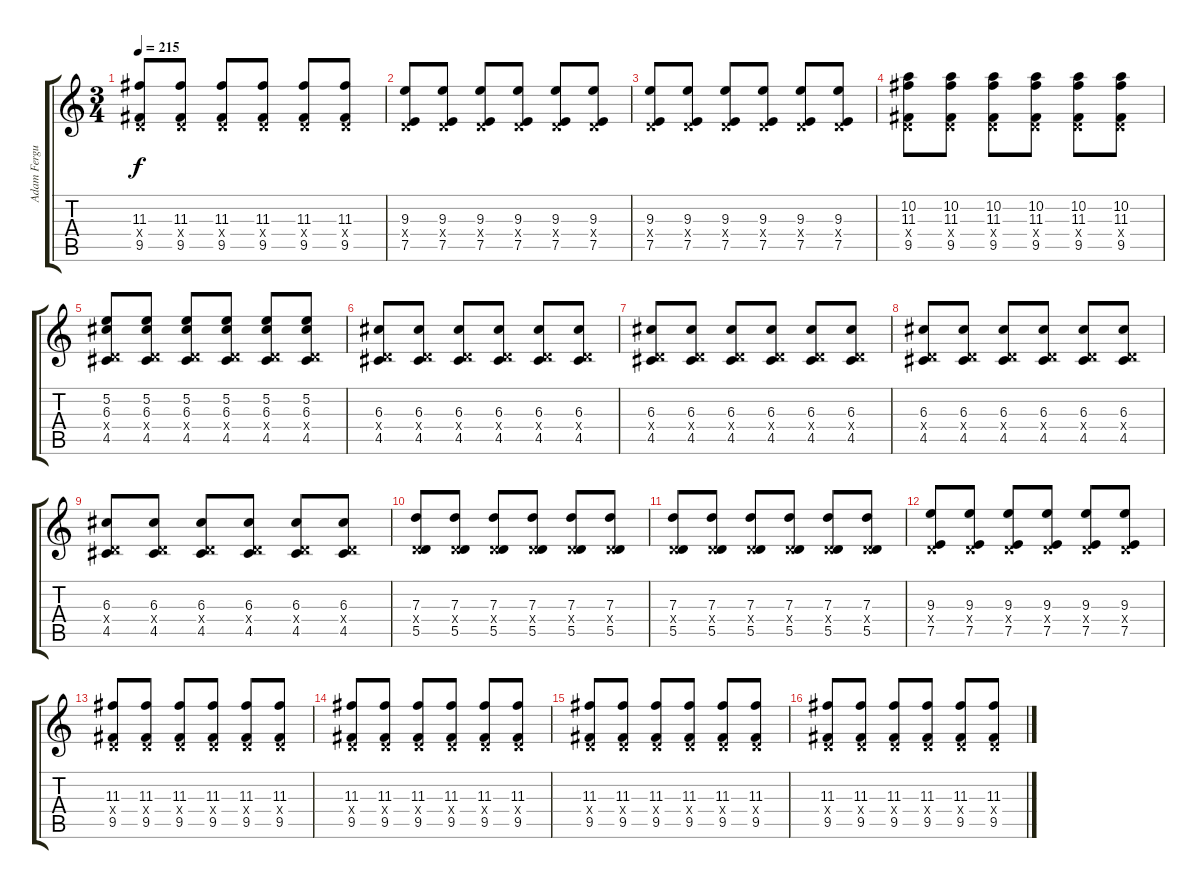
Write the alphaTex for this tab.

\track ("Adam Ferguson - Guitar" "Adam Fergu") {instrument distortionguitar}
\staff {score tabs}
\tuning (E4 B3 G3 D3 A2 D2) {hide}
\ts (3 4)
\tempo 215
\clef g2
\ks c
(11.3 0.4{x} 9.5).8{dy f} (11.3 0.4{x} 9.5).8 (11.3 0.4{x} 9.5).8 (11.3 0.4{x} 9.5).8 (11.3 0.4{x} 9.5).8 (11.3 0.4{x} 9.5).8 |
(9.3 0.4{x} 7.5).8 (9.3 0.4{x} 7.5).8 (9.3 0.4{x} 7.5).8 (9.3 0.4{x} 7.5).8 (9.3 0.4{x} 7.5).8 (9.3 0.4{x} 7.5).8 |
(9.3 0.4{x} 7.5).8 (9.3 0.4{x} 7.5).8 (9.3 0.4{x} 7.5).8 (9.3 0.4{x} 7.5).8 (9.3 0.4{x} 7.5).8 (9.3 0.4{x} 7.5).8 |
(10.2 11.3 0.4{x} 9.5).8 (10.2 11.3 0.4{x} 9.5).8 (10.2 11.3 0.4{x} 9.5).8 (10.2 11.3 0.4{x} 9.5).8 (10.2 11.3 0.4{x} 9.5).8 (10.2 11.3 0.4{x} 9.5).8 |
(5.2 6.3 0.4{x} 4.5).8 (5.2 6.3 0.4{x} 4.5).8 (5.2 6.3 0.4{x} 4.5).8 (5.2 6.3 0.4{x} 4.5).8 (5.2 6.3 0.4{x} 4.5).8 (5.2 6.3 0.4{x} 4.5).8 |
(6.3 0.4{x} 4.5).8 (6.3 0.4{x} 4.5).8 (6.3 0.4{x} 4.5).8 (6.3 0.4{x} 4.5).8 (6.3 0.4{x} 4.5).8 (6.3 0.4{x} 4.5).8 |
(6.3 0.4{x} 4.5).8 (6.3 0.4{x} 4.5).8 (6.3 0.4{x} 4.5).8 (6.3 0.4{x} 4.5).8 (6.3 0.4{x} 4.5).8 (6.3 0.4{x} 4.5).8 |
(6.3 0.4{x} 4.5).8 (6.3 0.4{x} 4.5).8 (6.3 0.4{x} 4.5).8 (6.3 0.4{x} 4.5).8 (6.3 0.4{x} 4.5).8 (6.3 0.4{x} 4.5).8 |
(6.3 0.4{x} 4.5).8 (6.3 0.4{x} 4.5).8 (6.3 0.4{x} 4.5).8 (6.3 0.4{x} 4.5).8 (6.3 0.4{x} 4.5).8 (6.3 0.4{x} 4.5).8 |
(7.3 0.4{x} 5.5).8 (7.3 0.4{x} 5.5).8 (7.3 0.4{x} 5.5).8 (7.3 0.4{x} 5.5).8 (7.3 0.4{x} 5.5).8 (7.3 0.4{x} 5.5).8 |
(7.3 0.4{x} 5.5).8 (7.3 0.4{x} 5.5).8 (7.3 0.4{x} 5.5).8 (7.3 0.4{x} 5.5).8 (7.3 0.4{x} 5.5).8 (7.3 0.4{x} 5.5).8 |
(9.3 0.4{x} 7.5).8 (9.3 0.4{x} 7.5).8 (9.3 0.4{x} 7.5).8 (9.3 0.4{x} 7.5).8 (9.3 0.4{x} 7.5).8 (9.3 0.4{x} 7.5).8 |
(11.3 0.4{x} 9.5).8 (11.3 0.4{x} 9.5).8 (11.3 0.4{x} 9.5).8 (11.3 0.4{x} 9.5).8 (11.3 0.4{x} 9.5).8 (11.3 0.4{x} 9.5).8 |
(11.3 0.4{x} 9.5).8 (11.3 0.4{x} 9.5).8 (11.3 0.4{x} 9.5).8 (11.3 0.4{x} 9.5).8 (11.3 0.4{x} 9.5).8 (11.3 0.4{x} 9.5).8 |
(11.3 0.4{x} 9.5).8 (11.3 0.4{x} 9.5).8 (11.3 0.4{x} 9.5).8 (11.3 0.4{x} 9.5).8 (11.3 0.4{x} 9.5).8 (11.3 0.4{x} 9.5).8 |
(11.3 0.4{x} 9.5).8 (11.3 0.4{x} 9.5).8 (11.3 0.4{x} 9.5).8 (11.3 0.4{x} 9.5).8 (11.3 0.4{x} 9.5).8 (11.3 0.4{x} 9.5).8
